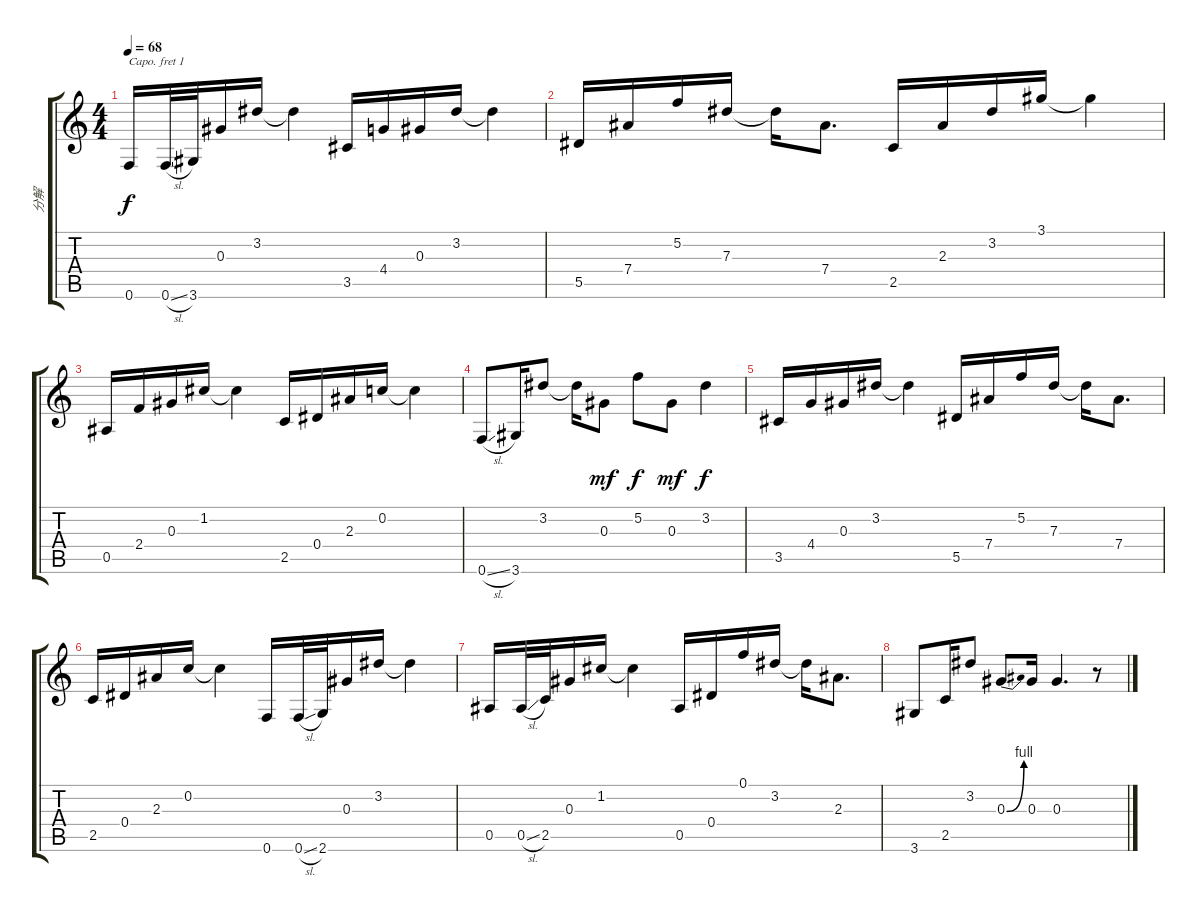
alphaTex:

\track ("分解" "分解") {instrument acousticguitarsteel}
\staff {score tabs}
\capo 1
\tuning (E4 B3 G3 D3 A2 E2) {hide}
\ts (4 4)
\tempo 68
\clef g2
\ks c
0.6.16{dy f} 0.6{sl}.32 3.6.32 0.3.16 3.2.16 3.2{t}.4 3.5.16 4.4.16 0.3.16 3.2.16 3.2{t}.4 |
5.5.16 7.4.16 5.2.16 7.3.16 7.3{t}.16 7.4.8{d} 2.5.16 2.3.16 3.2.16 3.1.16 3.1{t}.4 |
0.5.16 2.4.16 0.3.16 1.2.16 1.2{t}.4 2.5.16 0.4.16 2.3.16 0.2.16 0.2{t}.4 |
0.6{sl}.8 3.6.16 3.2.8 3.2{t}.16 0.3.8{dy mf} 5.2.8{dy f} 0.3.8{dy mf} 3.2.4{dy f} |
3.5.16 4.4.16 0.3.16 3.2.16 3.2{t}.4 5.5.16 7.4.16 5.2.16 7.3.16 7.3{t}.16 7.4.8{d} |
2.5.16 0.4.16 2.3.16 0.2.16 0.2{t}.4 0.6.16 0.6{sl}.32 2.6.32 0.3.16 3.2.16 3.2{t}.4 |
0.5.16 0.5{sl}.32 2.5.32 0.3.16 1.2.16 1.2{t}.4 0.5.16 0.4.16 0.1.16 3.2.16 3.2{t}.16 2.3.8{d} |
3.6.8 2.5.16 3.2.8 0.3{be (bend 0 0 60 4)}.8 0.3.16 0.3.4{d} r.8
